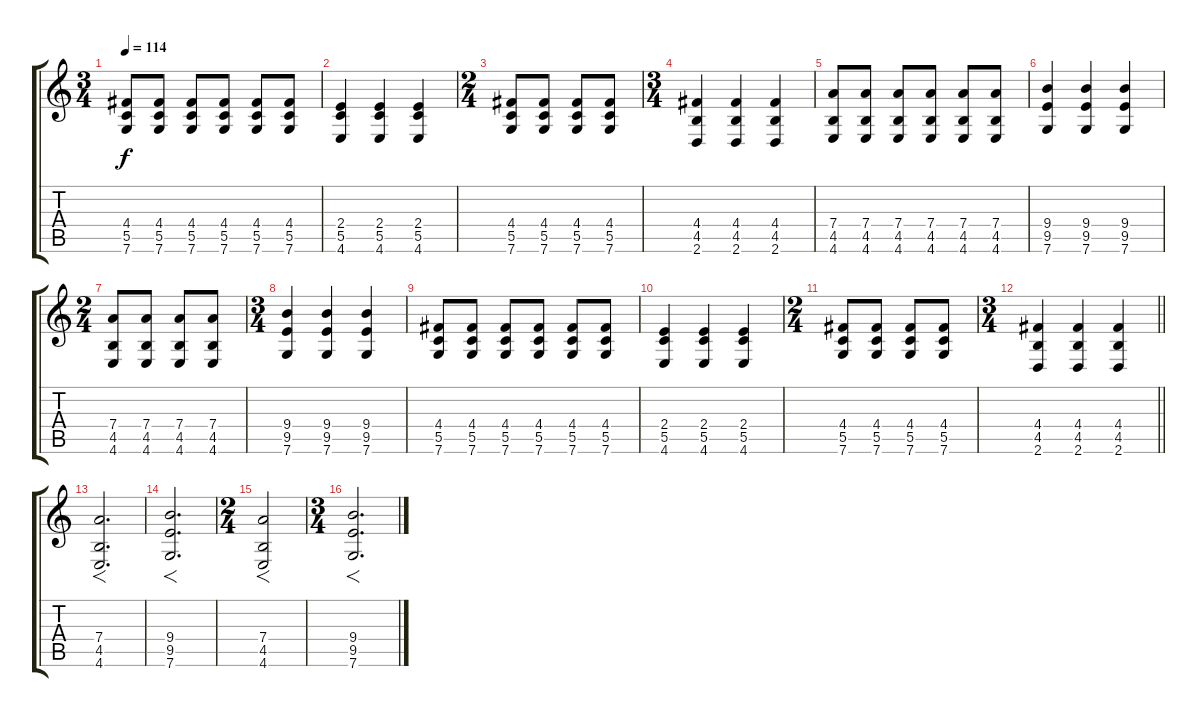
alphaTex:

\track "" {instrument distortionguitar}
\staff {score tabs}
\tuning (G4 E4 A3 D3 G2 C2) {hide}
\ts (3 4)
\tempo 114
\clef g2
\ks c
(4.4 5.5 7.6).8{dy f} (4.4 5.5 7.6).8 (4.4 5.5 7.6).8 (4.4 5.5 7.6).8 (4.4 5.5 7.6).8 (4.4 5.5 7.6).8 |
(2.4 5.5 4.6).4 (2.4 5.5 4.6).4 (2.4 5.5 4.6).4 |
\ts (2 4)
(4.4 5.5 7.6).8 (4.4 5.5 7.6).8 (4.4 5.5 7.6).8 (4.4 5.5 7.6).8 |
\ts (3 4)
(4.4 4.5 2.6).4 (4.4 4.5 2.6).4 (4.4 4.5 2.6).4 |
(7.4 4.5 4.6).8 (7.4 4.5 4.6).8 (7.4 4.5 4.6).8 (7.4 4.5 4.6).8 (7.4 4.5 4.6).8 (7.4 4.5 4.6).8 |
(9.4 9.5 7.6).4 (9.4 9.5 7.6).4 (9.4 9.5 7.6).4 |
\ts (2 4)
(7.4 4.5 4.6).8 (7.4 4.5 4.6).8 (7.4 4.5 4.6).8 (7.4 4.5 4.6).8 |
\ts (3 4)
(9.4 9.5 7.6).4 (9.4 9.5 7.6).4 (9.4 9.5 7.6).4 |
(4.4 5.5 7.6).8 (4.4 5.5 7.6).8 (4.4 5.5 7.6).8 (4.4 5.5 7.6).8 (4.4 5.5 7.6).8 (4.4 5.5 7.6).8 |
(2.4 5.5 4.6).4 (2.4 5.5 4.6).4 (2.4 5.5 4.6).4 |
\ts (2 4)
(4.4 5.5 7.6).8 (4.4 5.5 7.6).8 (4.4 5.5 7.6).8 (4.4 5.5 7.6).8 |
\ts (3 4)
\barLineRight lightlight
(4.4 4.5 2.6).4 (4.4 4.5 2.6).4 (4.4 4.5 2.6).4 |
(7.4 4.5 4.6).2{f d} |
(9.4 9.5 7.6).2{f d} |
\ts (2 4)
(7.4 4.5 4.6).2{f} |
\ts (3 4)
(9.4 9.5 7.6).2{f d}
